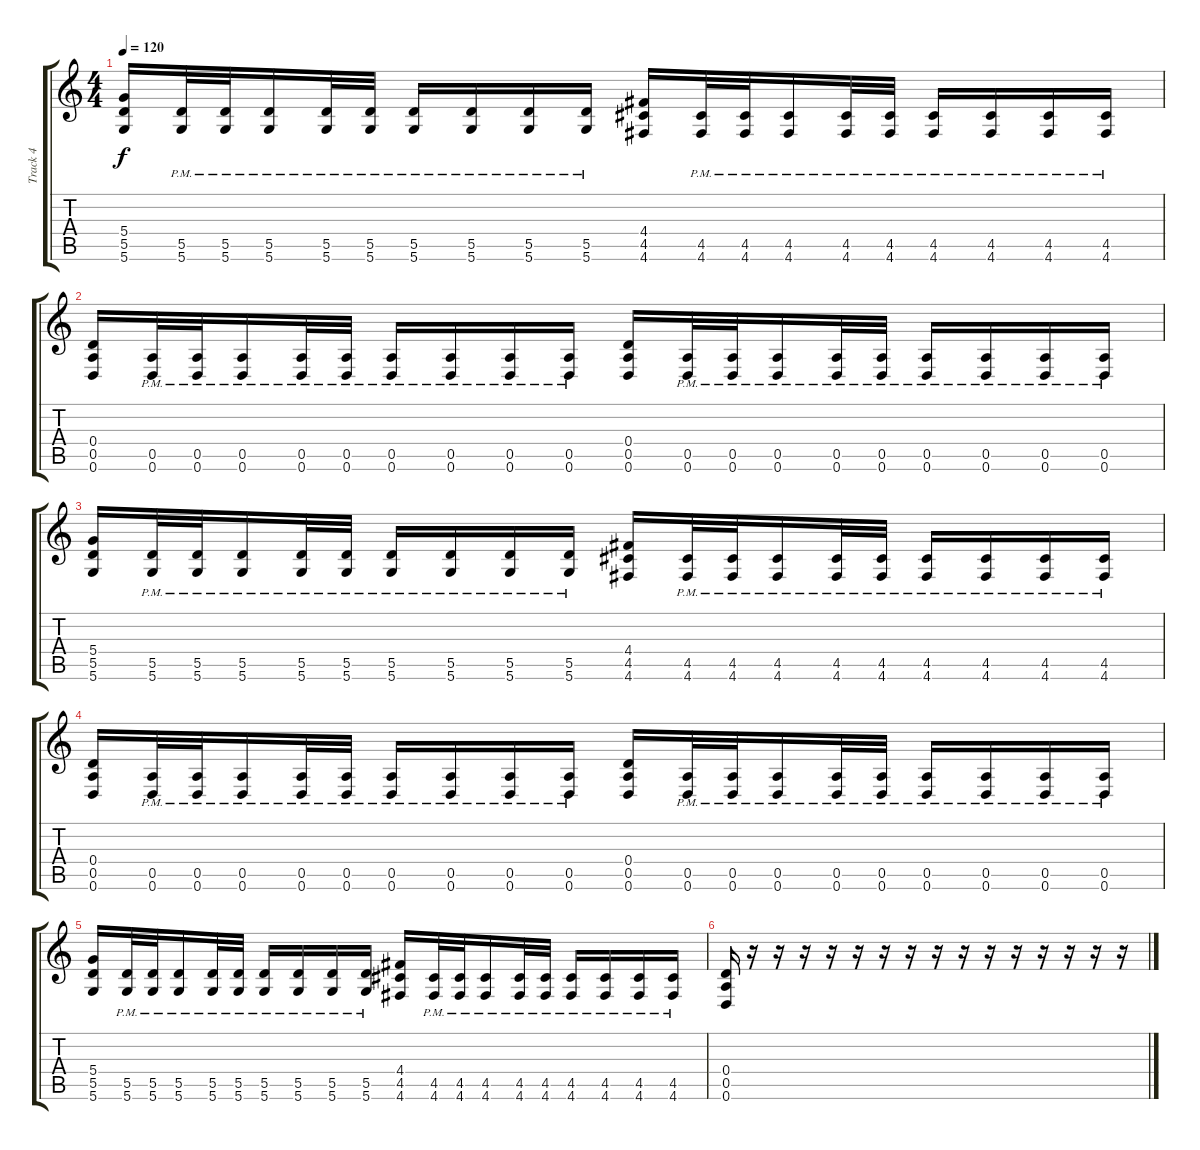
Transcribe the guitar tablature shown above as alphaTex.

\track ("Track 4" "Track 4") {instrument distortionguitar}
\staff {score tabs}
\tuning (E4 B3 G3 D3 A2 D2) {hide}
\ts (4 4)
\tempo 120
\clef g2
\ks c
(5.4 5.5 5.6).16{dy f} (5.5{pm} 5.6{pm}).32 (5.5{pm} 5.6{pm}).32 (5.5{pm} 5.6{pm}).16 (5.5{pm} 5.6{pm}).32 (5.5{pm} 5.6{pm}).32 (5.5{pm} 5.6{pm}).16 (5.5{pm} 5.6{pm}).16 (5.5{pm} 5.6{pm}).16 (5.5{pm} 5.6{pm}).16 (4.4 4.5 4.6).16 (4.5{pm} 4.6{pm}).32 (4.5{pm} 4.6{pm}).32 (4.5{pm} 4.6{pm}).16 (4.5{pm} 4.6{pm}).32 (4.5{pm} 4.6{pm}).32 (4.5{pm} 4.6{pm}).16 (4.5{pm} 4.6{pm}).16 (4.5{pm} 4.6{pm}).16 (4.5{pm} 4.6{pm}).16 |
(0.4 0.5 0.6).16 (0.5{pm} 0.6{pm}).32 (0.5{pm} 0.6{pm}).32 (0.5{pm} 0.6{pm}).16 (0.5{pm} 0.6{pm}).32 (0.5{pm} 0.6{pm}).32 (0.5{pm} 0.6{pm}).16 (0.5{pm} 0.6{pm}).16 (0.5{pm} 0.6{pm}).16 (0.5{pm} 0.6{pm}).16 (0.4 0.5 0.6).16 (0.5{pm} 0.6{pm}).32 (0.5{pm} 0.6{pm}).32 (0.5{pm} 0.6{pm}).16 (0.5{pm} 0.6{pm}).32 (0.5{pm} 0.6{pm}).32 (0.5{pm} 0.6{pm}).16 (0.5{pm} 0.6{pm}).16 (0.5{pm} 0.6{pm}).16 (0.5{pm} 0.6{pm}).16 |
(5.4 5.5 5.6).16 (5.5{pm} 5.6{pm}).32 (5.5{pm} 5.6{pm}).32 (5.5{pm} 5.6{pm}).16 (5.5{pm} 5.6{pm}).32 (5.5{pm} 5.6{pm}).32 (5.5{pm} 5.6{pm}).16 (5.5{pm} 5.6{pm}).16 (5.5{pm} 5.6{pm}).16 (5.5{pm} 5.6{pm}).16 (4.4 4.5 4.6).16 (4.5{pm} 4.6{pm}).32 (4.5{pm} 4.6{pm}).32 (4.5{pm} 4.6{pm}).16 (4.5{pm} 4.6{pm}).32 (4.5{pm} 4.6{pm}).32 (4.5{pm} 4.6{pm}).16 (4.5{pm} 4.6{pm}).16 (4.5{pm} 4.6{pm}).16 (4.5{pm} 4.6{pm}).16 |
(0.4 0.5 0.6).16 (0.5{pm} 0.6{pm}).32 (0.5{pm} 0.6{pm}).32 (0.5{pm} 0.6{pm}).16 (0.5{pm} 0.6{pm}).32 (0.5{pm} 0.6{pm}).32 (0.5{pm} 0.6{pm}).16 (0.5{pm} 0.6{pm}).16 (0.5{pm} 0.6{pm}).16 (0.5{pm} 0.6{pm}).16 (0.4 0.5 0.6).16 (0.5{pm} 0.6{pm}).32 (0.5{pm} 0.6{pm}).32 (0.5{pm} 0.6{pm}).16 (0.5{pm} 0.6{pm}).32 (0.5{pm} 0.6{pm}).32 (0.5{pm} 0.6{pm}).16 (0.5{pm} 0.6{pm}).16 (0.5{pm} 0.6{pm}).16 (0.5{pm} 0.6{pm}).16 |
(5.4 5.5 5.6).16 (5.5{pm} 5.6{pm}).32 (5.5{pm} 5.6{pm}).32 (5.5{pm} 5.6{pm}).16 (5.5{pm} 5.6{pm}).32 (5.5{pm} 5.6{pm}).32 (5.5{pm} 5.6{pm}).16 (5.5{pm} 5.6{pm}).16 (5.5{pm} 5.6{pm}).16 (5.5{pm} 5.6{pm}).16 (4.4 4.5 4.6).16 (4.5{pm} 4.6{pm}).32 (4.5{pm} 4.6{pm}).32 (4.5{pm} 4.6{pm}).16 (4.5{pm} 4.6{pm}).32 (4.5{pm} 4.6{pm}).32 (4.5{pm} 4.6{pm}).16 (4.5{pm} 4.6{pm}).16 (4.5{pm} 4.6{pm}).16 (4.5{pm} 4.6{pm}).16 |
(0.4 0.5 0.6).16 r.16 r.16 r.16 r.16 r.16 r.16 r.16 r.16 r.16 r.16 r.16 r.16 r.16 r.16 r.16
